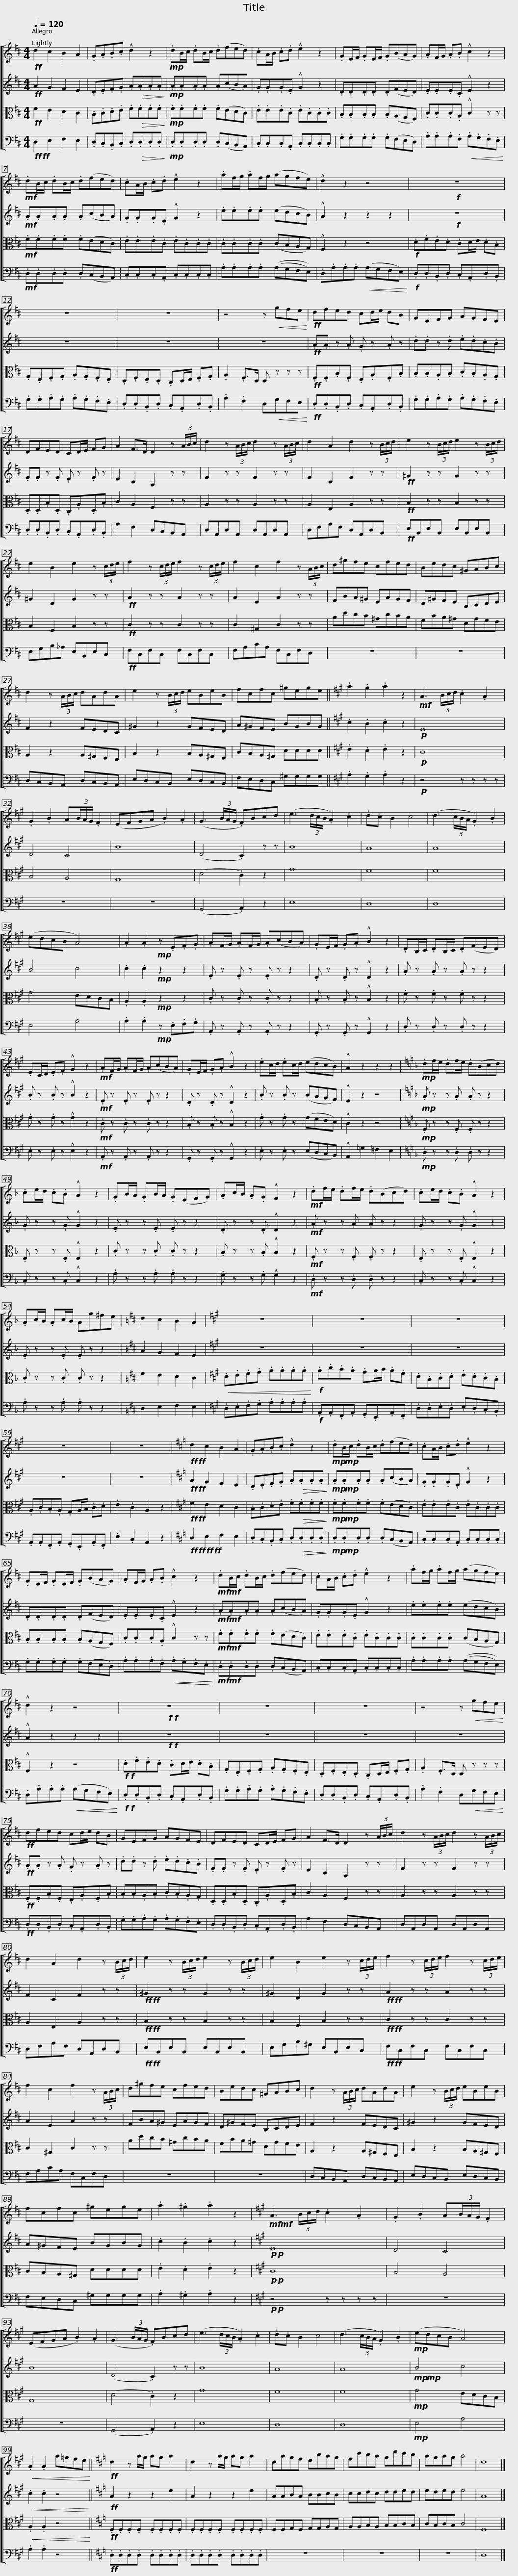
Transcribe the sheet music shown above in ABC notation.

X:1
%%score [ 1 2 3 4 ]
L:1/8
Q:1/4=120
M:4/4
I:linebreak $
K:D
V:1 treble
V:2 treble
V:3 alto
V:4 bass
V:1
!ff! d2 c2 B2 A2 | .G.A.B.c !^!d2 z2 |!mp! .dB/c/ .dB/c/ .d(fed) | .cA/B/ .c.d !^!e2 z2 |$ .GE/F/ .GE/F/ .G(BAG) | %5
 .AF/G/ .A.B !^!c2 z2 |!mf! .dB/c/ .dB/c/ .d(fed) | .cA/B/ .c.d !^!e2 z2 |$ .af/g/ .af/g/ (agfe) | !^!d2 z2 z4 | %10
!f! z8 | z8 | z8 |$ z4 z!<(! gfe!<)! |!ff! dfed cd/e/ dB | %15
 GEFG AGFE | DFED CD/E/ FG |$ A2 F>D D2 z (3A/B/c/ | d2 z (3A/B/c/ d2 z (3A/B/c/ | d2 A2 d2 z (3B/c/d/ | %20
[K:D] e2 z (3B/c/d/ e2 z (3B/c/d/ |$ e2 B2 e2 z (3c/d/e/ | f2 z (3c/d/e/ f2 z (3c/d/e/ | f2 c2 f2 z (3A/B/c/ | d^gfe cfed |$ %25
 Bedc ^GABc | d2 z (3A/B/c/ dAdA | e2 z (3B/c/d/ eBeB | fcfc ^gege ||$[K:A] .a2 .g2 .a2 z2 | %30
!mf! A3 (3B/c/d/ .c2 .A2 | .G2 .B2 A(3B/A/G/ .F2 | (EFGA .B2) .A2 | (G3 (3B/A/G/ .F)Bcd | (e3 (3d/c/B/ .A2) .c2 |$ %35
 .d.c B2 c4 | (d3 (3c/B/A/ .G2) .B2 | (edcB A4) | .A2 .A2!mp! z .E.F.G | .AF/G/ .AF/G/ .A(cBA) | %40
 .GE/F/ .G.A !^!B2 z2 |$ .DB,/C/ .DB,/C/ .D(FED) | .EC/D/ .E.F !^!G2 z2 |!mf! .AF/G/ .AF/G/ .A(cBA) | .GE/F/ .G.A !^!B2 z2 |$ %45
 .ec/d/ .ec/d/ (edcB) | !^!A2 z2 z2 z2 |[K:F]!mp! .df/e/ .df/e/ .d(Bcd) | .ce/d/ .c.B !^!A2 z2 |$ .GB/A/ .GB/A/ .G(EFG) | %50
 .Ac/B/ .A.G !^!F2 z2 |!mf! .df/e/ .df/e/ .d(Bcd) | .ce/d/ .c.B !^!A2 z2 |$ .Ac/B/ .Ac/B/ Ag^fe |[K:D] d2 c2 B2 A2 | %55
[K:A] z8 | z8 | z8 |$ z8 | z8 | %60
[K:D]!ff!!ff! d2 c2 B2 A2 | .G.A.B.c !^!d2 z2 |!mp!!mp! .dB/c/ .dB/c/ .d(fed) |$ .cA/B/ .c.d !^!e2 z2 | .GE/F/ .GE/F/ .G(BAG) | %65
 .AF/G/ .A.B !^!c2 z2 |!mf!!mf! .dB/c/ .dB/c/ .d(fed) |$ .cA/B/ .c.d !^!e2 z2 | .af/g/ .af/g/ (agfe) | !^!d2 z2 z4 | %70
!f!!f! z8 | z8 |$ z8 | z4 z!<(! gfe!<)! |!ff! dfed cd/e/ dB | %75
 GEFG AGFE |$ DFED CD/E/ FG | A2 F>D D2 z (3A/B/c/ | d2 z (3A/B/c/ d2 z (3A/B/c/ | d2 A2 d2 z (3B/c/d/ |$ %80
 e2 z (3B/c/d/ e2 z (3B/c/d/ | e2 B2 e2 z (3c/d/e/ | f2 z (3c/d/e/ f2 z (3c/d/e/ | f2 c2 f2 z (3A/B/c/ |$ d^gfe cfed | %85
 Bedc ^GABc | d2 z (3A/B/c/ dAdA | e2 z (3B/c/d/ eBeB |$ fcfc ^gege | .a2 .^g2 .a2 z2 | %90
[K:A]!mf!!mf! A3 (3B/c/d/ .c2 .A2 | .G2 .B2 A(3B/A/G/ .F2 | (EFGA .B2) .A2 |$ (G3 (3B/A/G/ .F)Bcd | (e3 (3d/c/B/ .A2) .c2 | %95
 .d.c B2 c4 | (d3 (3c/B/A/ .G2) .B2 |!mp! (edcB A4) |!<(! .A2 .A2 a=gfe!<)! ||$[K:D]!ff! d2 z a/g/ ag a2 | %100
 d2 z a/g/ ag a2 | dagf ebag | fc'ba gd'c'b | agag a4 |$ d8 |] %105
V:2
!ff! A2 G2 F2 E2 | .D.E.F.G .A!>(!.A.A.A!>)! |!mp! .A.A.A.A .A(cBA) | .G.G.G.E !^!G2 z2 |$ .D.D.D.D .D(FED) | %5
 .E.E.E.C !^!E2 z2 |!mf! .A.A.A.A .A(cBA) | .G.G.G.E !^!G2 z2 |$ .e.e.e.e (edcB) | !^!A2 z2 z2 z2 | %10
!f! z8 | z8 | z8 |$ z8 |!ff! .A.A z .A .G z .A z | %15
 .d.d z .d .e.d.c.B | .F.F z .F .E z .F z |$ E2 C2 A,2 z z | F2 z z F2 z z | F2 C2 F2 z z | %20
[K:D]!ff! ^G2 z z G2 z z |$ ^G2 D2 G2 z z |!ff! A2 z z A2 z z | A2 E2 A2 z z | FBA^G EAGF |$ %25
 D^GFE B,CDE | F2 z2 FEDC | ^G2 z2 GFED | A^GFE BGBG ||$[K:A] .c2 .B2 .c2 z2 | %30
!p! E8 | D4 C4 | B8 | (D4 .C2) z z | B8 |$ %35
 A8 | A8 | B4 c4 | .c2 .c2!mp! z2 z2 | .E z .E z .E z z2 | %40
 .D z .D z !^!D2 z2 |$ .A z .A z .A z z2 | .B z .B z !^!B2 z2 |!mf! .E z .E z .E z z2 | .D z .D z !^!D2 z2 |$ %45
 .B z .B z (BAGF) | !^!E2 z2 z4 |[K:F]!mp! .A z z .A .A z z2 | .G z z .G !^!G2 z2 |$ .E z z .E .E z z2 | %50
 .D z z .D !^!D2 z2 |!mf! .A z z .A .A z z2 | .G z z .G !^!G2 z2 |$ .E z z .E .E z z2 |[K:D] A2 G2 F2 E2 | %55
[K:A] z8 | z8 | z8 |$ z8 | z8 | %60
[K:D]!ff!!ff! A2 G2 F2 E2 | .D.E.F.G .A!>(!!>(!.A.A.A!>)!!>)! |!mp!!mp! .A.A.A.A .A(cBA) |$ .G.G.G.E !^!G2 z2 | .D.D.D.D .D(FED) | %65
 .E.E.E.C !^!E2 z2 |!mf!!mf! .A.A.A.A .A(cBA) |$ .G.G.G.E !^!G2 z2 | .e.e.e.e (edcB) | !^!A2 z2 z2 z2 | %70
!f!!f! z8 | z8 |$ z8 | z8 |!ff! .A.A z .A .G z .A z | %75
 .d.d z .d .e.d.c.B |$ .F.F z .F .E z .F z | E2 C2 A,2 z z | F2 z z F2 z z | F2 C2 F2 z z |$ %80
!ff!!ff! ^G2 z z G2 z z | ^G2 D2 G2 z z |!ff!!ff! A2 z z A2 z z | A2 E2 A2 z z |$ FBA^G EAGF | %85
 D^GFE B,CDE | F2 z2 FEDC | ^G2 z2 GFED |$ A^GFE BGBG | .c2 .B2 .c2 z2 | %90
[K:A]!p!!p! E8 | D4 C4 | B8 |$ (D4 .C2) z z | B8 | %95
 A8 | A8 |!mp!!mp! B4 c4 |!<(! .c2 .c2 z4!<)! ||$[K:D]!ff! A2 z2 z2 e2 | %100
 A2 z2 z2 e2 | AABA BBcB | ccdc dded | eded e4 |$ A8 |] %105
V:3
!ff! F2 E2 D2 C2 | .B,.C.D.E .F!>(!.F.F.F!>)! |!mp! .F.F.F.F .F(EDC) | .E.E.E.C .E.C.C.C |$ .B,.B,.B,.B, .B,(A,G,F,) | %5
 .C.C.C.A, !^!C2 z z |!mf! .F.F.F.F .F(EDC) | .E.E.E.C .E.C.C.C |$ .C.C.C.C (CB,A,G,) | !^!F,2 z2 z4 | %10
!f! .D.F.E.D .CD/E/ .D.B, | .G,.E,.F,.G, .A,.G,.F,.E, | .D,.F,.E,.D, .C,D,/E,/ .F,.G, |$ .A,2 .F,>D, D, z z z |!ff! .F,.F,.B,.F, .E,.A,.F,.B, | %15
 .B,.B,.A,.B, .C.B,.A,.G, | .D,.D,.B,.D, .C,.A,.D,.B, |$ C2 A,2 F,2 z z | A,2 z z A,2 z z | A,2 E,2 A,2 z z | %20
[K:D]!ff! B,2 z z B,2 z z |$ B,2 F,2 B,2 z z |!ff! C2 z z C2 z z | C2 ^G,2 C2 z z | AdcB ^GcBA |$ %25
 FBA^G DGFE | A,2 z2 A,^G,F,E, | B,2 z2 B,A,^G,F, | CB,A,^G, DDDD ||$[K:A] .E2 .D2 .E2 z2 | %30
!p! C8 | B,4 A,4 | G,8 | (D4 .C2) z2 | G8 |$ %35
 F8 | F8 | G4 EDCB, | .A,2 .A,2!mp! z2 z2 | .C z .C z .C z z2 | %40
 .B, z .B, z !^!B,2 z2 |$ .F z .F z .F z z2 | .G z .G z !^!G2 z2 |!mf! .C z .C z .C z z2 | .B, z .B, z !^!B,2 z2 |$ %45
 .G z .G z (GFED) | !^!C2 z2 z4 |[K:F]!mp! .F, z z .F, .F, z z2 | .E, z z .E, !^!E,2 z2 |$ .C z z .C .C z z2 | %50
 .B, z z .B, !^!B,2 z2 |!mf! .F, z z .F, .F, z z2 | .E, z z .E, !^!E,2 z2 |$ .C z z .C .C z z2 |[K:D] F2 E2 D2 C2 | %55
[K:A]!<(! .D.E.F.G .A.A.A.A!<)! |!f! .A.c.B.A .GA/B/ .A.F | .D.B,.C.D .E.D.C.B, |$ .A,.C.B,.A, .G,A,/B,/ .C.D | .E2 .C2 A,2 z2 | %60
[K:D]!ff!!ff! F2 E2 D2 C2 | .B,.C.D.E .F!>(!!>(!.F.F.F!>)!!>)! |!mp!!mp! .F.F.F.F .F(EDC) |$ .E.E.E.C .E.C.C.C | .B,.B,.B,.B, .B,(A,G,F,) | %65
 .C.C.C.A, !^!C2 z z |!mf!!mf! .F.F.F.F .F(EDC) |$ .E.E.E.C .E.C.C.C | .C.C.C.C (CB,A,G,) | !^!F,2 z2 z4 | %70
!f!!f! .D.F.E.D .CD/E/ .D.B, | .G,.E,.F,.G, .A,.G,.F,.E, |$ .D,.F,.E,.D, .C,D,/E,/ .F,.G, | .A,2 .F,>D, D, z z z |!ff! .F,.F,.B,.F, .E,.A,.F,.B, | %75
 .B,.B,.A,.B, .C.B,.A,.G, |$ .D,.D,.B,.D, .C,.A,.D,.B, | C2 A,2 F,2 z z | A,2 z z A,2 z z | A,2 E,2 A,2 z z |$ %80
!ff!!ff! B,2 z z B,2 z z | B,2 F,2 B,2 z z |!ff!!ff! C2 z z C2 z z | C2 ^G,2 C2 z z |$ AdcB ^GcBA | %85
 FBA^G DGFE | A,2 z2 A,^G,F,E, | B,2 z2 B,A,^G,F, |$ CB,A,^G, DDDD | .E2 .D2 .E2 z2 | %90
[K:A]!p!!p! C8 | B,4 A,4 | G,8 |$ (D4 .C2) z2 | G8 | %95
 F8 | F8 |!mp! G4 EDCB, |!<(! .A,2 .A,2 z4!<)! ||$[K:D]!ff! .F,.F,.F,.F, .F,.F,.F,.F, | %100
 .F,.F,.F,.F, .F,.F,.F,.F, | F,F,G,F, G,G,A,G, | A,A,B,A, B,B,CB, | CB,CB, C4 |$ F,8 |] %105
V:4
!ff!!ff! D,2 E,2 F,2 E,2 | .D,.C,.B,,.C, .D,!>(!.D,.D,.D,!>)! |!mp! .D,.D,.D,.D, .D,(C,B,,A,,) | .C,.C,.C,.A,, .C,.C,.C,.C, |$ .G,.G,.G,.G, .G,(F,E,D,) | %5
 .A,.A,.A,.F,!<(! .A,.G,.F,.E,!<)! |!mf! .D,.D,.D,.D, .D,(C,B,,A,,) | .C,.C,.C,.A,, .C,.C,.C,.C, |$ .A,.A,.A,.A, ((A,G,F,E,)) | .D,.A,.A,.A,!<(! (A,G,F,E,)!<)! | %10
!f! .D,.D,.B,,.D, .C,.A,,.D,.B,, | .G,.G,.A,.G, .A,.G,.F,.E, | .D,.D,.B,,.D, .C,.A,,.D,.B,, |$ .A,2 .F,2 D,!<(!G,F,E,!<)! |!ff! .D,.D,.B,,.D, .C,.A,,.D,.B,, | %15
 .G,.G,.A,.G, .A,.G,.F,.E, | .D,.D,.B,,.D, .C,.A,,.D,.B,, |$ A,2 F,2 D,C,B,,A,, | D,A,,D,A,, D,A,,D,A,, | D,F,A,F, D,A,,D,B,, | %20
[K:D]!ff! E,B,,E,B,, E,B,,E,B,, |$ E,G,B,_A, E,B,,E,C, |!ff! F,C,F,C, F,C,F,C, | F,A,CA, F,C,F,D, | z8 |$ %25
 z8 | D,C,B,,A,, D,C,B,,A,, | E,D,C,B,, E,D,C,B,, | F,E,D,C, ^G,G,G,G, ||$[K:A] .A,2 .G,2 .A,2 z2 | %30
!p! z4 z z z z | z8 | z8 | (G,,4 .A,,2) z2 | E,8 |$ %35
 D,8 | D,8 | E,4 A,4 | .A,2 .A,2!mp! z .E,.F,.G, | .A,, z .A,, z .A,, z z2 | %40
 .G,, z .G,, z !^!G,,2 z2 |$ .D, z .D, z .D, z z2 | .E, z .E, z !^!E,2 z2 |!mf! .A,, z .A,, z .A,, z z2 | .G,, z .G,, z !^!G,,2 z2 |$ %45
 .E, z .E, z (E,D,C,B,,) | !^!A,,2 =G,2 =F,2 E,2 |[K:F]!mp! .D, z z .D, .D, z z2 | .C, z z .C, !^!C,2 z2 |$ .A, z z .A, .A, z z2 | %50
 .G, z z .G, !^!G,2 z2 |!mf! .D, z z .D, .D, z z2 | .C, z z .C, !^!C,2 z2 |$ .A, z z .A, .A, z z2 |[K:D] D,2 E,2 F,2 E,2 | %55
[K:A] .D,.E,.F,.G, .A,.A,.A,.A, |!f! .A,,.A,,.F,,.A,, .G,,.E,,.A,,.F,, | .D,.D,.E,.D, .E,.D,.C,.B,, |$ .A,,.A,,.F,,.A,, .G,,.E,,.A,,.F,, | .E,2 .C,2 A,,2 z2 | %60
[K:D]!ff!!ff!!ff!!ff! D,2 E,2 F,2 E,2 | .D,.C,.B,,.C, .D,!>(!!>(!.D,.D,.D,!>)!!>)! |!mp!!mp! .D,.D,.D,.D, .D,(C,B,,A,,) |$ .C,.C,.C,.A,, .C,.C,.C,.C, | .G,.G,.G,.G, .G,(F,E,D,) | %65
 .A,.A,.A,.F,!<(!!<(! .A,.G,.F,.E,!<)!!<)! |!mf!!mf! .D,.D,.D,.D, .D,(C,B,,A,,) |$ .C,.C,.C,.A,, .C,.C,.C,.C, | .A,.A,.A,.A, ((A,G,F,E,)) | .D,.A,.A,.A,!<(!!<(! (A,G,F,E,)!<)!!<)! | %70
!f!!f! .D,.D,.B,,.D, .C,.A,,.D,.B,, | .G,.G,.A,.G, .A,.G,.F,.E, |$ .D,.D,.B,,.D, .C,.A,,.D,.B,, | .A,2 .F,2 D,!<(!G,F,E,!<)! |!ff! .D,.D,.B,,.D, .C,.A,,.D,.B,, | %75
 .G,.G,.A,.G, .A,.G,.F,.E, |$ .D,.D,.B,,.D, .C,.A,,.D,.B,, | A,2 F,2 D,C,B,,A,, | D,A,,D,A,, D,A,,D,A,, | D,F,A,F, D,A,,D,B,, |$ %80
!ff!!ff! E,B,,E,B,, E,B,,E,B,, | E,G,B,^G, E,B,,E,C, |!ff!!ff! F,C,F,C, F,C,F,C, | F,A,CA, F,C,F,D, |$ z8 | %85
 z8 | D,C,B,,A,, D,C,B,,A,, | E,D,C,B,, E,D,C,B,, |$ F,E,D,C, ^G,G,G,G, | .A,2 .^G,2 .A,2 z2 | %90
[K:A]!p!!p! z4 z z z z | z8 | z8 |$ (G,,4 .A,,2) z2 | E,8 | %95
 D,8 | D,8 |!mp! E,4 A,4 | .A,2 .A,2 z4 ||$[K:D]!ff! .D,.D,.D,.D, .D,.D,.D,.D, | %100
 .D,.D,.D,.D, .D,.D,.D,.D, | z8 | z8 | z8 |$ D,8 |] %105
